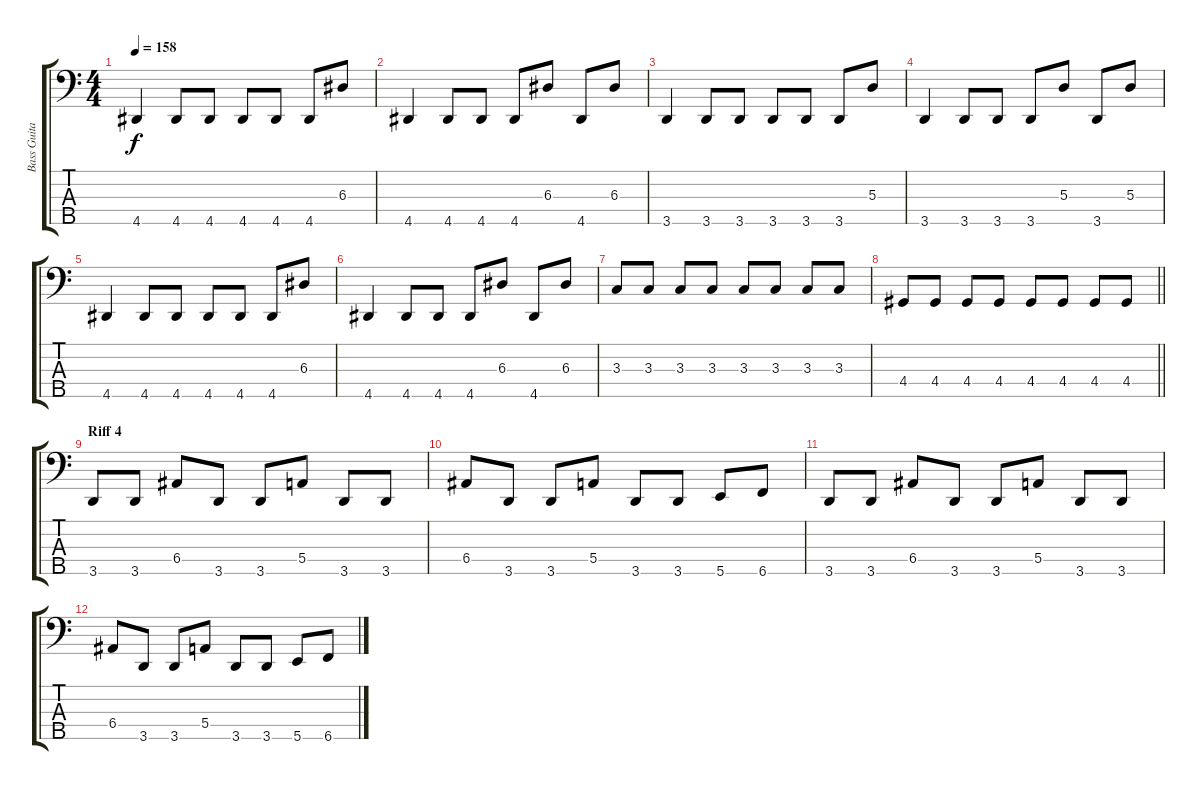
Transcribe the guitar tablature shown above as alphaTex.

\track ("Bass Guitar" "Bass Guita") {instrument electricbasspick}
\staff {score tabs}
\tuning (G2 D2 A1 E1 B0) {hide}
\ts (4 4)
\tempo 158
\clef f4
\ks c
4.5.4{dy f} 4.5.8 4.5.8 4.5.8 4.5.8 4.5.8 6.3.8 |
4.5.4 4.5.8 4.5.8 4.5.8 6.3.8 4.5.8 6.3.8 |
3.5.4 3.5.8 3.5.8 3.5.8 3.5.8 3.5.8 5.3.8 |
3.5.4 3.5.8 3.5.8 3.5.8 5.3.8 3.5.8 5.3.8 |
4.5.4 4.5.8 4.5.8 4.5.8 4.5.8 4.5.8 6.3.8 |
4.5.4 4.5.8 4.5.8 4.5.8 6.3.8 4.5.8 6.3.8 |
3.3.8 3.3.8 3.3.8 3.3.8 3.3.8 3.3.8 3.3.8 3.3.8 |
\barLineRight lightlight
4.4.8 4.4.8 4.4.8 4.4.8 4.4.8 4.4.8 4.4.8 4.4.8 |
\section ("" "Riff 4")
3.5.8 3.5.8 6.4.8 3.5.8 3.5.8 5.4.8 3.5.8 3.5.8 |
6.4.8 3.5.8 3.5.8 5.4.8 3.5.8 3.5.8 5.5.8 6.5.8 |
3.5.8 3.5.8 6.4.8 3.5.8 3.5.8 5.4.8 3.5.8 3.5.8 |
6.4.8 3.5.8 3.5.8 5.4.8 3.5.8 3.5.8 5.5.8 6.5.8
